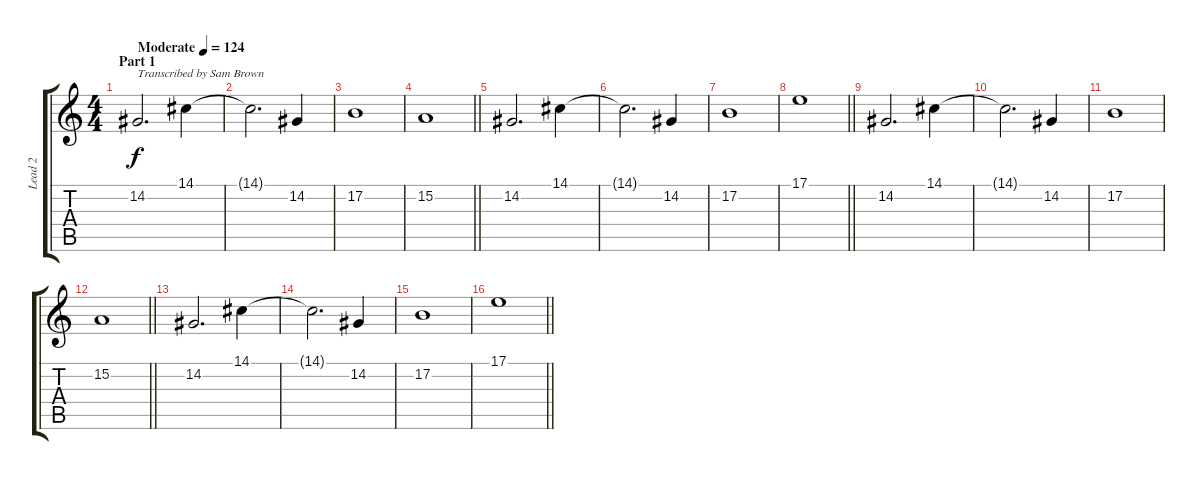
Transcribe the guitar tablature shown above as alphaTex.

\track ("Lead 2" "Lead 2") {instrument tremolostrings}
\staff {score tabs}
\tuning (B3 Gb3 D3 A2 E2 B1) {hide}
\ts (4 4)
\section ("" "Part 1")
\tempo (124 "Moderate")
\clef g2
\ks c
14.2.2{d txt "Transcribed by Sam Brown" dy f instrument tremolostrings} 14.1.4 |
14.1{t}.2{d} 14.2.4 |
17.2.1 |
\barLineRight lightlight
15.2.1 |
\section ("" "")
14.2.2{d} 14.1.4 |
14.1{t}.2{d} 14.2.4 |
17.2.1 |
\barLineRight lightlight
17.1.1 |
\section ("" "")
14.2.2{d} 14.1.4 |
14.1{t}.2{d} 14.2.4 |
17.2.1 |
\barLineRight lightlight
15.2.1 |
\section ("" "")
14.2.2{d} 14.1.4 |
14.1{t}.2{d} 14.2.4 |
17.2.1 |
\barLineRight lightlight
17.1.1
